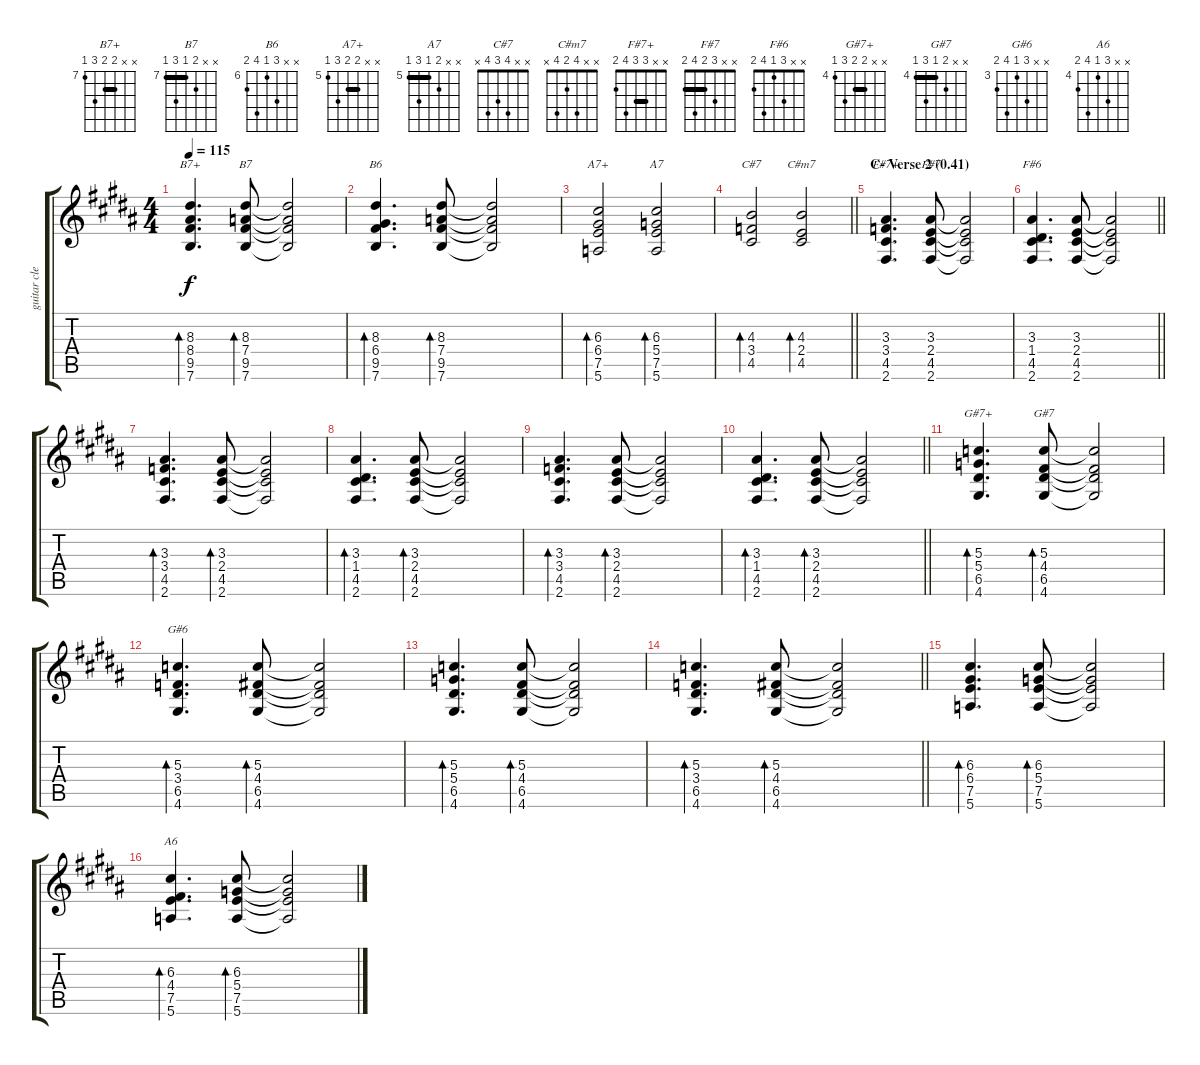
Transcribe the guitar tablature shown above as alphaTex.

\track ("guitar clean" "guitar cle") {instrument electricguitarjazz}
\staff {score tabs}
\tuning (E4 B3 G3 D3 A2 E2) {hide}
\chord ("B7+" x x 8 8 9 7) {firstfret 7 barre 8}
\chord ("B7" x x 8 7 9 7) {firstfret 7 barre 7}
\chord ("B6" x x 8 6 9 7) {firstfret 6}
\chord ("A7+" x x 6 6 7 5) {firstfret 5 barre 6}
\chord ("A7" x x 6 5 7 5) {firstfret 5 barre 5}
\chord ("C#7" x x 4 3 4 x)
\chord ("C#m7" x x 4 2 4 x)
\chord ("F#7+" x x 3 3 4 2) {barre 3}
\chord ("F#7" x x 3 2 4 2) {barre 2}
\chord ("F#6" x x 3 1 4 2)
\chord ("G#7+" x x 5 5 6 4) {firstfret 4 barre 5}
\chord ("G#7" x x 5 4 6 4) {firstfret 4 barre 4}
\chord ("G#6" x x 5 3 6 4) {firstfret 3}
\chord ("A6" x x 6 4 7 5) {firstfret 4}
\ts (4 4)
\tempo 115
\clef g2
\ks b
(8.3 8.4 9.5 7.6).4{d bd 30 ch "B7+" dy f} (8.3 7.4 9.5 7.6).8{bd 30 ch "B7"} (8.3{t} 7.4{t} 9.5{t} 7.6{t}).2 |
\ks g#minor
(8.3 6.4 9.5 7.6).4{d bd 30 ch "B6"} (8.3 7.4 9.5 7.6).8{bd 30} (8.3{t} 7.4{t} 9.5{t} 7.6{t}).2 |
(6.3 6.4 7.5 5.6).2{bd 30 ch "A7+"} (6.3 5.4 7.5 5.6).2{bd 30 ch "A7"} |
\barLineRight lightlight
(4.3 3.4 4.5).2{bd 30 ch "C#7"} (4.3 2.4 4.5).2{bd 30 ch "C#m7"} |
\section ("" "C- Verse 2 (0.41)")
\ks b
(3.3 3.4 4.5 2.6).4{d ch "F#7+"} (3.3 2.4 4.5 2.6).8{ch "F#7"} (3.3{t} 2.4{t} 4.5{t} 2.6{t}).2 |
\barLineRight lightlight
\ks g#minor
(3.3 1.4 4.5 2.6).4{d ch "F#6"} (3.3 2.4 4.5 2.6).8 (3.3{t} 2.4{t} 4.5{t} 2.6{t}).2 |
\ks b
(3.3 3.4 4.5 2.6).4{d bd 30} (3.3 2.4 4.5 2.6).8{bd 30} (3.3{t} 2.4{t} 4.5{t} 2.6{t}).2 |
\ks g#minor
(3.3 1.4 4.5 2.6).4{d bd 30} (3.3 2.4 4.5 2.6).8{bd 30} (3.3{t} 2.4{t} 4.5{t} 2.6{t}).2 |
\ks b
(3.3 3.4 4.5 2.6).4{d bd 30} (3.3 2.4 4.5 2.6).8{bd 30} (3.3{t} 2.4{t} 4.5{t} 2.6{t}).2 |
\barLineRight lightlight
\ks g#minor
(3.3 1.4 4.5 2.6).4{d bd 30} (3.3 2.4 4.5 2.6).8{bd 30} (3.3{t} 2.4{t} 4.5{t} 2.6{t}).2 |
\ks b
(5.3 5.4 6.5 4.6).4{d bd 30 ch "G#7+"} (5.3 4.4 6.5 4.6).8{bd 30 ch "G#7"} (5.3{t} 4.4{t} 6.5{t} 4.6{t}).2 |
\ks g#minor
(5.3 3.4 6.5 4.6).4{d bd 30 ch "G#6"} (5.3 4.4 6.5 4.6).8{bd 30} (5.3{t} 4.4{t} 6.5{t} 4.6{t}).2 |
\ks b
(5.3 5.4 6.5 4.6).4{d bd 30} (5.3 4.4 6.5 4.6).8{bd 30} (5.3{t} 4.4{t} 6.5{t} 4.6{t}).2 |
\barLineRight lightlight
\ks g#minor
(5.3 3.4 6.5 4.6).4{d bd 30} (5.3 4.4 6.5 4.6).8{bd 30} (5.3{t} 4.4{t} 6.5{t} 4.6{t}).2 |
\ks b
(6.3 6.4 7.5 5.6).4{d bd 30} (6.3 5.4 7.5 5.6).8{bd 30} (6.3{t} 5.4{t} 7.5{t} 5.6{t}).2 |
\ks g#minor
(6.3 4.4 7.5 5.6).4{d bd 30 ch "A6"} (6.3 5.4 7.5 5.6).8{bd 30} (6.3{t} 5.4{t} 7.5{t} 5.6{t}).2
